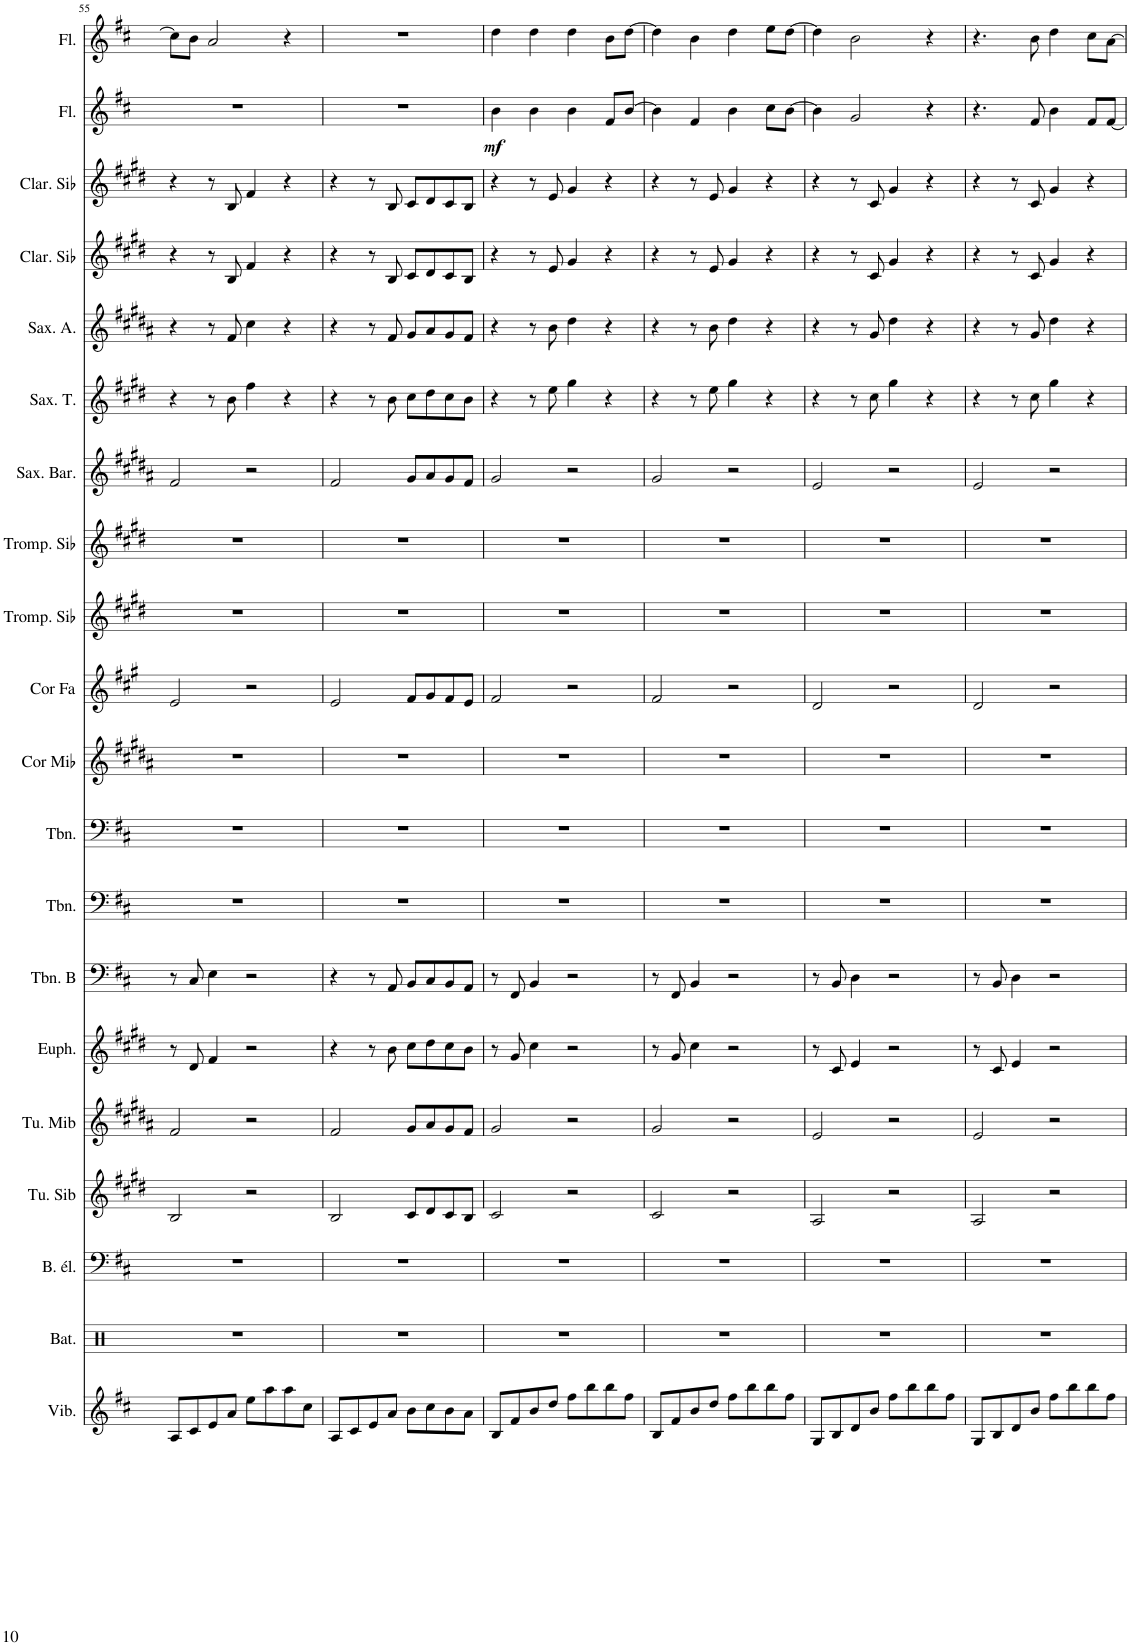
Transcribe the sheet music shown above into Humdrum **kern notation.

**kern	**kern	**kern	**kern	**kern	**kern	**kern	**kern	**kern	**kern	**kern	**kern	**kern	**kern	**kern	**kern	**kern	**kern	**kern	**dynam	**kern
*part20	*part19	*part18	*part17	*part16	*part15	*part14	*part13	*part12	*part11	*part10	*part9	*part8	*part7	*part6	*part5	*part4	*part3	*part2	*part2	*part1
*staff20	*staff19	*staff18	*staff17	*staff16	*staff15	*staff14	*staff13	*staff12	*staff11	*staff10	*staff9	*staff8	*staff7	*staff6	*staff5	*staff4	*staff3	*staff2	*staff2	*staff1
*I"Vibraphone	*I"Batterie	*I"Basse électrique	*I"Tuba en Sib	*I"Tuba en Mib	*I"Euphonium	*I"Trombone basse	*I"Trombone	*I"Trombone	*I"Cor en Mib	*I"Cor en Fa	*I"Trompette en Sib	*I"Trompette en Sib	*I"Saxophone Baryton	*I"Saxophone Ténor	*I"Saxophone Alto	*I"Clarinette en Sib	*I"Clarinette en Sib	*I"Flûte	*	*I"Flûte
*I'Vib.	*I'Bat.	*I'B. él.	*I'Tu. Sib	*I'Tu. Mib	*I'Euph.	*I'Tbn. B	*I'Tbn.	*I'Tbn.	*I'Cor Mib	*I'Cor Fa	*I'Tromp. Sib	*I'Tromp. Sib	*I'Sax. Bar.	*I'Sax. T.	*I'Sax. A.	*I'Clar. Sib	*I'Clar. Sib	*I'Fl.	*	*I'Fl.
!!LO:PB:g=z
*clefG2	*clefX	*clefF4	*clefG2	*clefG2	*clefG2	*clefF4	*clefF4	*clefF4	*clefG2	*clefG2	*clefG2	*clefG2	*clefG2	*clefG2	*clefG2	*clefG2	*clefG2	*clefG2	*	*clefG2
*	*	*Trd7c12	*Trd15c26	*Trd12c21	*Trd8c14	*	*	*	*Trd5c9	*Trd4c7	*Trd1c2	*Trd1c2	*Trd12c21	*Trd8c14	*Trd5c9	*Trd1c2	*Trd1c2	*	*	*
*k[f#c#]	*k[]	*k[f#c#]	*k[f#c#g#d#]	*k[f#c#g#d#a#]	*k[f#c#g#d#]	*k[f#c#]	*k[f#c#]	*k[f#c#]	*k[f#c#g#d#a#]	*k[f#c#g#]	*k[f#c#g#d#]	*k[f#c#g#d#]	*k[f#c#g#d#a#]	*k[f#c#g#d#]	*k[f#c#g#d#a#]	*k[f#c#g#d#]	*k[f#c#g#d#]	*k[f#c#]	*	*k[f#c#]
*M2/2	*M2/2	*M2/2	*M2/2	*M2/2	*M2/2	*M2/2	*M2/2	*M2/2	*M2/2	*M2/2	*M2/2	*M2/2	*M2/2	*M2/2	*M2/2	*M2/2	*M2/2	*M2/2	*	*M2/2
*met(c|)	*met(c|)	*met(c|)	*met(c|)	*met(c|)	*met(c|)	*met(c|)	*met(c|)	*met(c|)	*met(c|)	*met(c|)	*met(c|)	*met(c|)	*met(c|)	*met(c|)	*met(c|)	*met(c|)	*met(c|)	*met(c|)	*	*met(c|)
=55	=55	=55	=55	=55	=55	=55	=55	=55	=55	=55	=55	=55	=55	=55	=55	=55	=55	=55	=55	=55
8A/L	1r	1r	2B/	2f#/	8r	8r	1r	1r	1r	2e/	1r	1r	2f#/	4r	4r	4r	4r	1r	.	8cc#\L]
8c#/	.	.	.	.	8d#/	8C#/	.	.	.	.	.	.	.	.	.	.	.	.	.	8b\J
8e/	.	.	.	.	4f#/	4E\	.	.	.	.	.	.	.	8r	8r	8r	8r	.	.	2a/
8a/J	.	.	.	.	.	.	.	.	.	.	.	.	.	8b\	8f#/	8B/	8B/	.	.	.
8ee\L	.	.	2r	2r	2r	2r	.	.	.	2r	.	.	2r	4ff#\	4cc#\	4f#/	4f#/	.	.	.
8aa\	.	.	.	.	.	.	.	.	.	.	.	.	.	.	.	.	.	.	.	.
8aa\	.	.	.	.	.	.	.	.	.	.	.	.	.	4r	4r	4r	4r	.	.	4r
8cc#\J	.	.	.	.	.	.	.	.	.	.	.	.	.	.	.	.	.	.	.	.
=56	=56	=56	=56	=56	=56	=56	=56	=56	=56	=56	=56	=56	=56	=56	=56	=56	=56	=56	=56	=56
8A/L	1r	1r	2B/	2f#/	4r	4r	1r	1r	1r	2e/	1r	1r	2f#/	4r	4r	4r	4r	1r	.	1r
8c#/	.	.	.	.	.	.	.	.	.	.	.	.	.	.	.	.	.	.	.	.
8e/	.	.	.	.	8r	8r	.	.	.	.	.	.	.	8r	8r	8r	8r	.	.	.
8a/J	.	.	.	.	8b\	8AA/	.	.	.	.	.	.	.	8b\	8f#/	8B/	8B/	.	.	.
8b\L	.	.	8c#/L	8g#/L	8cc#\L	8BB/L	.	.	.	8f#/L	.	.	8g#/L	8cc#\L	8g#/L	8c#/L	8c#/L	.	.	.
8cc#\	.	.	8d#/	8a#/	8dd#\	8C#/	.	.	.	8g#/	.	.	8a#/	8dd#\	8a#/	8d#/	8d#/	.	.	.
8b\	.	.	8c#/	8g#/	8cc#\	8BB/	.	.	.	8f#/	.	.	8g#/	8cc#\	8g#/	8c#/	8c#/	.	.	.
8a\J	.	.	8B/J	8f#/J	8b\J	8AA/J	.	.	.	8e/J	.	.	8f#/J	8b\J	8f#/J	8B/J	8B/J	.	.	.
=57	=57	=57	=57	=57	=57	=57	=57	=57	=57	=57	=57	=57	=57	=57	=57	=57	=57	=57	=57	=57
!	!	!	!	!	!	!	!	!	!	!	!	!	!	!	!	!	!	!	!LO:DY:b	!
8B/L	1r	1r	2c#/	2g#/	8r	8r	1r	1r	1r	2f#/	1r	1r	2g#/	4r	4r	4r	4r	4b\	mf	4dd\
8f#/	.	.	.	.	8g#/	8FF#/	.	.	.	.	.	.	.	.	.	.	.	.	.	.
8b/	.	.	.	.	4cc#\	4BB/	.	.	.	.	.	.	.	8r	8r	8r	8r	4b\	.	4dd\
8dd/J	.	.	.	.	.	.	.	.	.	.	.	.	.	8ee\	8b\	8e/	8e/	.	.	.
8ff#\L	.	.	2r	2r	2r	2r	.	.	.	2r	.	.	2r	4gg#\	4dd#\	4g#/	4g#/	4b\	.	4dd\
8bb\	.	.	.	.	.	.	.	.	.	.	.	.	.	.	.	.	.	.	.	.
8bb\	.	.	.	.	.	.	.	.	.	.	.	.	.	4r	4r	4r	4r	8f#/L	.	8b\L
8ff#\J	.	.	.	.	.	.	.	.	.	.	.	.	.	.	.	.	.	[8b/J	.	[8dd\J
=58	=58	=58	=58	=58	=58	=58	=58	=58	=58	=58	=58	=58	=58	=58	=58	=58	=58	=58	=58	=58
8B/L	1r	1r	2c#/	2g#/	8r	8r	1r	1r	1r	2f#/	1r	1r	2g#/	4r	4r	4r	4r	4b\]	.	4dd\]
8f#/	.	.	.	.	8g#/	8FF#/	.	.	.	.	.	.	.	.	.	.	.	.	.	.
8b/	.	.	.	.	4cc#\	4BB/	.	.	.	.	.	.	.	8r	8r	8r	8r	4f#/	.	4b\
8dd/J	.	.	.	.	.	.	.	.	.	.	.	.	.	8ee\	8b\	8e/	8e/	.	.	.
8ff#\L	.	.	2r	2r	2r	2r	.	.	.	2r	.	.	2r	4gg#\	4dd#\	4g#/	4g#/	4b\	.	4dd\
8bb\	.	.	.	.	.	.	.	.	.	.	.	.	.	.	.	.	.	.	.	.
8bb\	.	.	.	.	.	.	.	.	.	.	.	.	.	4r	4r	4r	4r	8cc#\L	.	8ee\L
8ff#\J	.	.	.	.	.	.	.	.	.	.	.	.	.	.	.	.	.	[8b\J	.	[8dd\J
=59	=59	=59	=59	=59	=59	=59	=59	=59	=59	=59	=59	=59	=59	=59	=59	=59	=59	=59	=59	=59
8G/L	1r	1r	2A/	2e/	8r	8r	1r	1r	1r	2d/	1r	1r	2e/	4r	4r	4r	4r	4b\]	.	4dd\]
8B/	.	.	.	.	8c#/	8BB/	.	.	.	.	.	.	.	.	.	.	.	.	.	.
8d/	.	.	.	.	4e/	4D\	.	.	.	.	.	.	.	8r	8r	8r	8r	2g/	.	2b\
8b/J	.	.	.	.	.	.	.	.	.	.	.	.	.	8cc#\	8g#/	8c#/	8c#/	.	.	.
8ff#\L	.	.	2r	2r	2r	2r	.	.	.	2r	.	.	2r	4gg#\	4dd#\	4g#/	4g#/	.	.	.
8bb\	.	.	.	.	.	.	.	.	.	.	.	.	.	.	.	.	.	.	.	.
8bb\	.	.	.	.	.	.	.	.	.	.	.	.	.	4r	4r	4r	4r	4r	.	4r
8ff#\J	.	.	.	.	.	.	.	.	.	.	.	.	.	.	.	.	.	.	.	.
=60	=60	=60	=60	=60	=60	=60	=60	=60	=60	=60	=60	=60	=60	=60	=60	=60	=60	=60	=60	=60
8G/L	1r	1r	2A/	2e/	8r	8r	1r	1r	1r	2d/	1r	1r	2e/	4r	4r	4r	4r	4.r	.	4.r
8B/	.	.	.	.	8c#/	8BB/	.	.	.	.	.	.	.	.	.	.	.	.	.	.
8d/	.	.	.	.	4e/	4D\	.	.	.	.	.	.	.	8r	8r	8r	8r	.	.	.
8b/J	.	.	.	.	.	.	.	.	.	.	.	.	.	8cc#\	8g#/	8c#/	8c#/	8f#/	.	8b\
8ff#\L	.	.	2r	2r	2r	2r	.	.	.	2r	.	.	2r	4gg#\	4dd#\	4g#/	4g#/	4b\	.	4dd\
8bb\	.	.	.	.	.	.	.	.	.	.	.	.	.	.	.	.	.	.	.	.
8bb\	.	.	.	.	.	.	.	.	.	.	.	.	.	4r	4r	4r	4r	8f#/L	.	8cc#\L
8ff#\J	.	.	.	.	.	.	.	.	.	.	.	.	.	.	.	.	.	[8f#/J	.	[8a\J
=	=	=	=	=	=	=	=	=	=	=	=	=	=	=	=	=	=	=	=	=
*-	*-	*-	*-	*-	*-	*-	*-	*-	*-	*-	*-	*-	*-	*-	*-	*-	*-	*-	*-	*-
